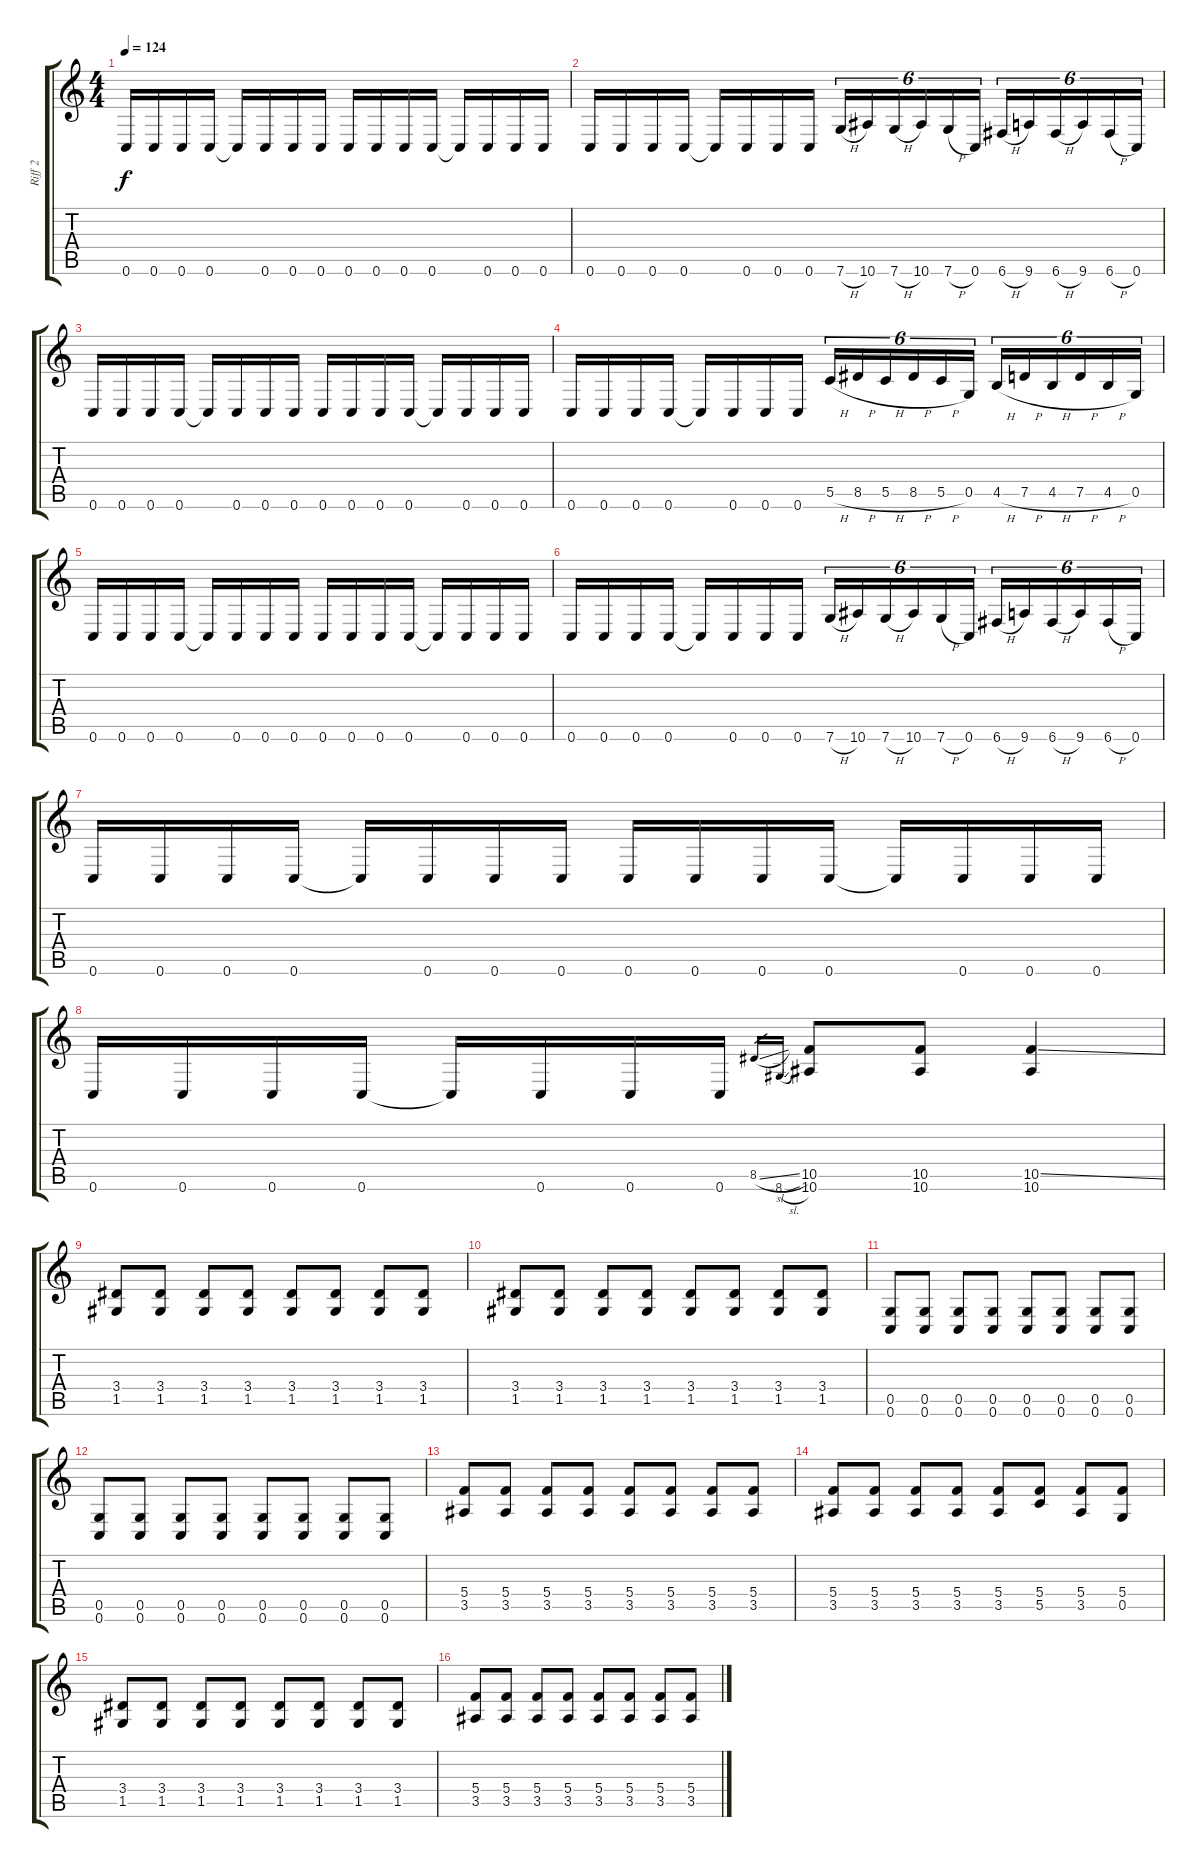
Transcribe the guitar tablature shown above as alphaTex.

\track ("Riff 2" "Riff 2") {instrument distortionguitar}
\staff {score tabs}
\tuning (D4 A3 F3 C3 G2 C2) {hide}
\ts (4 4)
\tempo 124
\clef g2
\ks c
0.6.16{dy f} 0.6.16 0.6.16 0.6.16 0.6{t}.16 0.6.16 0.6.16 0.6.16 0.6.16 0.6.16 0.6.16 0.6.16 0.6{t}.16 0.6.16 0.6.16 0.6.16 |
0.6.16 0.6.16 0.6.16 0.6.16 0.6{t}.16 0.6.16 0.6.16 0.6.16 7.6{h}.16{tu (6 4)} 10.6.16{tu (6 4)} 7.6{h}.16{tu (6 4)} 10.6.16{tu (6 4)} 7.6{h}.16{tu (6 4)} 0.6.16{tu (6 4)} 6.6{h}.16{tu (6 4)} 9.6.16{tu (6 4)} 6.6{h}.16{tu (6 4)} 9.6.16{tu (6 4)} 6.6{h}.16{tu (6 4)} 0.6.16{tu (6 4)} |
0.6.16 0.6.16 0.6.16 0.6.16 0.6{t}.16 0.6.16 0.6.16 0.6.16 0.6.16 0.6.16 0.6.16 0.6.16 0.6{t}.16 0.6.16 0.6.16 0.6.16 |
0.6.16 0.6.16 0.6.16 0.6.16 0.6{t}.16 0.6.16 0.6.16 0.6.16 5.5{h}.16{tu (6 4)} 8.5{h}.16{tu (6 4)} 5.5{h}.16{tu (6 4)} 8.5{h}.16{tu (6 4)} 5.5{h}.16{tu (6 4)} 0.5.16{tu (6 4)} 4.5{h}.16{tu (6 4)} 7.5{h}.16{tu (6 4)} 4.5{h}.16{tu (6 4)} 7.5{h}.16{tu (6 4)} 4.5{h}.16{tu (6 4)} 0.5.16{tu (6 4)} |
0.6.16 0.6.16 0.6.16 0.6.16 0.6{t}.16 0.6.16 0.6.16 0.6.16 0.6.16 0.6.16 0.6.16 0.6.16 0.6{t}.16 0.6.16 0.6.16 0.6.16 |
0.6.16 0.6.16 0.6.16 0.6.16 0.6{t}.16 0.6.16 0.6.16 0.6.16 7.6{h}.16{tu (6 4)} 10.6.16{tu (6 4)} 7.6{h}.16{tu (6 4)} 10.6.16{tu (6 4)} 7.6{h}.16{tu (6 4)} 0.6.16{tu (6 4)} 6.6{h}.16{tu (6 4)} 9.6.16{tu (6 4)} 6.6{h}.16{tu (6 4)} 9.6.16{tu (6 4)} 6.6{h}.16{tu (6 4)} 0.6.16{tu (6 4)} |
0.6.16 0.6.16 0.6.16 0.6.16 0.6{t}.16 0.6.16 0.6.16 0.6.16 0.6.16 0.6.16 0.6.16 0.6.16 0.6{t}.16 0.6.16 0.6.16 0.6.16 |
0.6.16 0.6.16 0.6.16 0.6.16 0.6{t}.16 0.6.16 0.6.16 0.6.16 8.5{sl}.16{gr} 8.6{sl}.16{gr} (10.5 10.6).8 (10.5 10.6).8 (10.5{ss} 10.6).4 |
(3.4 1.5).8 (3.4 1.5).8 (3.4 1.5).8 (3.4 1.5).8 (3.4 1.5).8 (3.4 1.5).8 (3.4 1.5).8 (3.4 1.5).8 |
(3.4 1.5).8 (3.4 1.5).8 (3.4 1.5).8 (3.4 1.5).8 (3.4 1.5).8 (3.4 1.5).8 (3.4 1.5).8 (3.4 1.5).8 |
(0.5 0.6).8 (0.5 0.6).8 (0.5 0.6).8 (0.5 0.6).8 (0.5 0.6).8 (0.5 0.6).8 (0.5 0.6).8 (0.5 0.6).8 |
(0.5 0.6).8 (0.5 0.6).8 (0.5 0.6).8 (0.5 0.6).8 (0.5 0.6).8 (0.5 0.6).8 (0.5 0.6).8 (0.5 0.6).8 |
(5.4 3.5).8 (5.4 3.5).8 (5.4 3.5).8 (5.4 3.5).8 (5.4 3.5).8 (5.4 3.5).8 (5.4 3.5).8 (5.4 3.5).8 |
(5.4 3.5).8 (5.4 3.5).8 (5.4 3.5).8 (5.4 3.5).8 (5.4 3.5).8 (5.4 5.5).8 (5.4 3.5).8 (5.4 0.5).8 |
(3.4 1.5).8 (3.4 1.5).8 (3.4 1.5).8 (3.4 1.5).8 (3.4 1.5).8 (3.4 1.5).8 (3.4 1.5).8 (3.4 1.5).8 |
(5.4 3.5).8 (5.4 3.5).8 (5.4 3.5).8 (5.4 3.5).8 (5.4 3.5).8 (5.4 3.5).8 (5.4 3.5).8 (5.4 3.5).8
